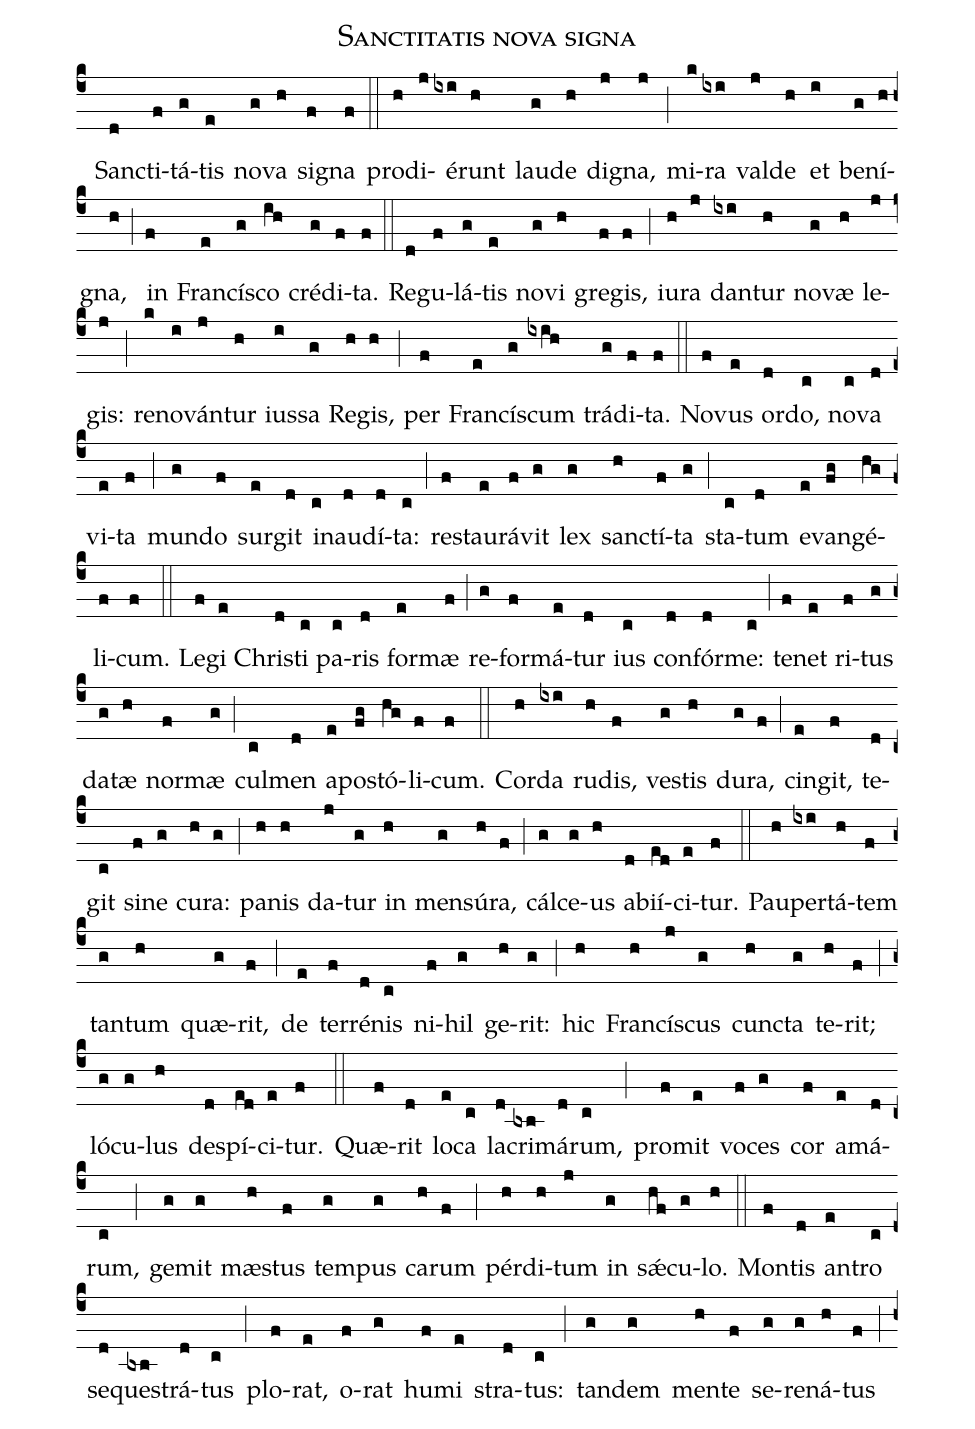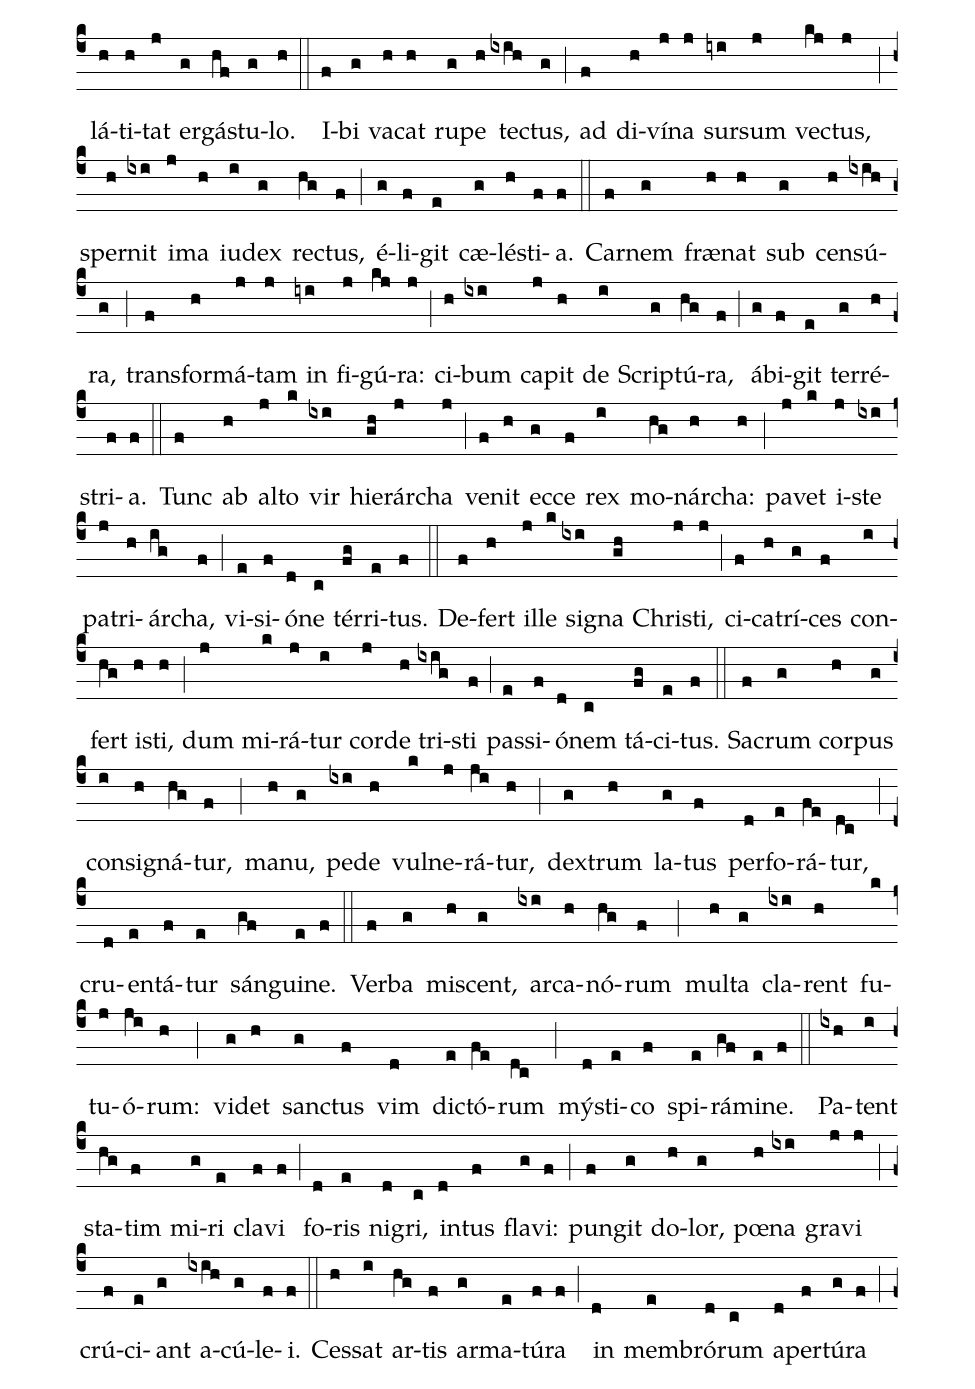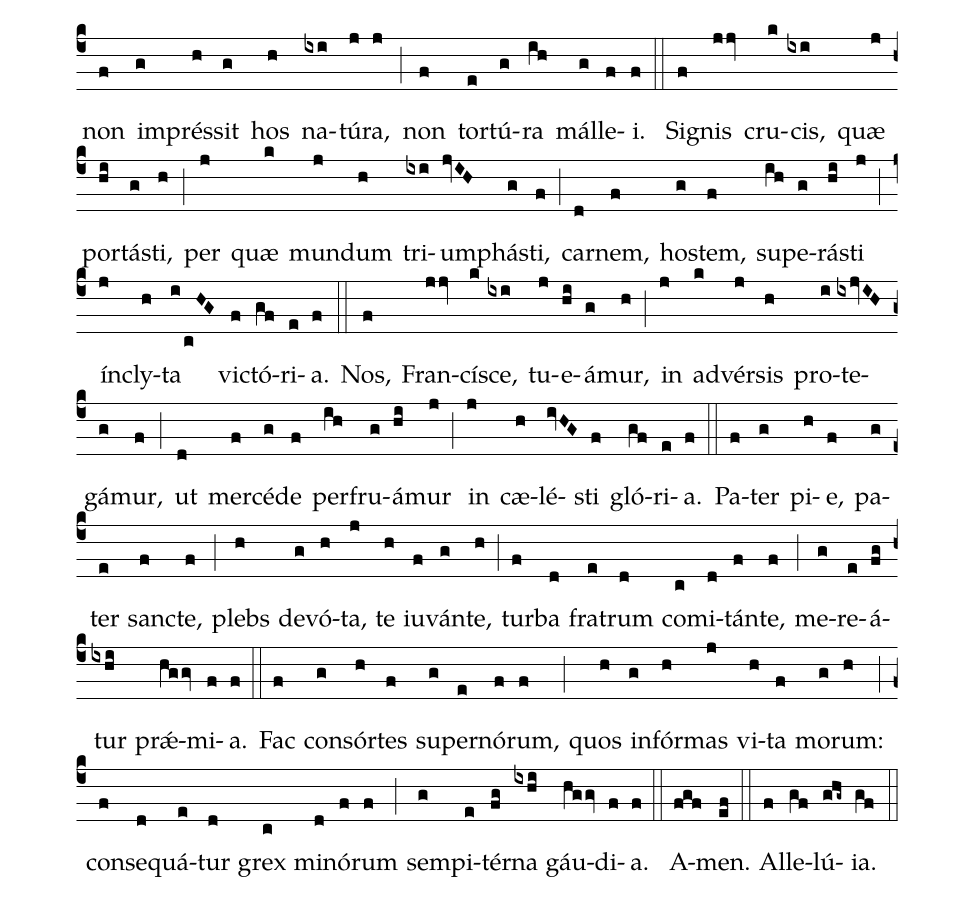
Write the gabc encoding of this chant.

name:Sanctitatis nova signa;
mode:VI;
%%
(c4) () San(d)cti(f)tá(g)tis(e) no(g)va(h) si(f)gna(f) (::) pro(h)di(j)é(ixi)runt(h) lau(g)de(h) di(j)gna,(j) (;) mi(k)ra(ixi) val(j)de(h) et(i) be(g)ní(h)gna,(h) (;) in(f) Fran(e)cí(g)sco(ih) cré(g)di(f)ta.(f) (::) Re(d)gu(f)lá(g)tis(e) no(g)vi(h) gre(f)gis,(f) (;) iu(h)ra(j) dan(ixi)tur(h) no(g)væ(h) le(j)gis:(j) (;) re(k)no(i)ván(j)tur(h) ius(i)sa(g) Re(h)gis,(h) (;) per(f) Fran(e)cí(g)scum(ixih) trá(g)di(f)ta.(f) (::) No(f)vus(e) or(d)do,(c) no(c)va(d) vi(e)ta(f) (;) mun(g)do(f) sur(e)git(d) in(c)au(d)dí(d)ta:(c) (;) re(f)stau(e)rá(f)vit(g) lex(g) san(h)ctí(f)ta(g) (;) sta(c)tum(d) e(e)van(fg)gé(hg)li(f)cum.(f) (::) Le(f)gi(e) Chri(d)sti(c) pa(c)ris(d) for(e)mæ(f) (;) re(g)for(f)má(e)tur(d) ius(c) con(d)fór(d)me:(c) (;) te(f)net(e) ri(f)tus(g) da(g)tæ(h) nor(f)mæ(g) (;) cul(c)men(d) a(e)po(fg)stó(hg)li(f)cum.(f) (::) Cor(h)da(ixi) ru(h)dis,(f) ve(g)stis(h) du(g)ra,(f) (;) cin(e)git,(f) te(d)git(c) si(f)ne(g) cu(h)ra:(g) (;) pa(h)nis(h) da(j)tur(g) in(h) men(g)sú(h)ra,(f) (;) cál(g)ce(g)us(h) ab(d)ií(ed)ci(e)tur.(f) (::) Pau(h)per(ixi)tá(h)tem(f) tan(g)tum(h) quæ(g)rit,(f) (;) de(e) ter(f)ré(d)nis(c) ni(f)hil(g) ge(h)rit:(g) (;) hic(h) Fran(h)cí(j)scus(g) cun(h)cta(g) te(h)rit;(f) (;) ló(g)cu(g)lus(h) de(d)spí(ed)ci(e)tur.(f) (::) Quæ(f)rit(d) lo(e)ca(c) la(d)cri(bxb)má(d)rum,(c) (;) pro(f)mit(e) vo(f)ces(g) cor(f) a(e)má(d)rum,(c) (;) ge(g)mit(g) mæ(h)stus(f) tem(g)pus(g) ca(h)rum(f) (;) pér(h)di(h)tum(j) in(g) s{<sp>'ae</sp>}(hf)cu(g)lo.(h) (::) Mon(f)tis(d) an(e)tro(c) se(d)que(bxb)strá(d)tus(c) (;) plo(f)rat,(e) o(f)rat(g) hu(f)mi(e) stra(d)tus:(c) (;) tan(g)dem(g) men(h)te(f) se(g)re(g)ná(h)tus(f) (;) lá(h)ti(h)tat(j) er(g)gá(hf)stu(g)lo.(h) (::) I(f)bi(g) va(h)cat(h) ru(g)pe(h) te(ixih)ctus,(g) (;) ad(f) di(h)ví(j)na(j) sur(iyi)sum(j) ve(kj)ctus,(j) (;) sper(h)nit(ixi) i(j)ma(h) iu(i)dex(g) re(hg)ctus,(f) (;) é(g)li(f)git(e) cæ(g)lé(h)sti(f)a.(f) (::) Car(f)nem(g) fræ(h)nat(h) sub(g) cen(h)sú(ixih)ra,(g) (;) trans(f)for(h)má(j)tam(j) in(iyi) fi(j)gú(kj)ra:(j) (;) ci(h)bum(ixi) ca(j)pit(h) de(i) Scrip(g)tú(hg)ra,(f) (;) á(g)bi(f)git(e) ter(g)ré(h)stri(f)a.(f) (::) Tunc(f) ab(h) al(j)to(k) vir(ixi) hi{}e(gh)rár(j)cha(j) (;) ve(f)nit(h) ec(g)ce(f) rex(i) mo(hg)nár(h)cha:(h) (;) pa(j)vet(k) i(j)ste(ixi) pa(j)tri(h)ár(ig)cha,(f) (;) vi(e)si(f)ó(d)ne(c) tér(fg)ri(e)tus.(f) (::) De(f)fert(h) il(j)le(k) si(ixi)gna(gh) Chri(j)sti,(j) (;) ci(f)ca(h)trí(g)ces(f) con(i)fert(hg) i(h)sti,(h) (;) dum(j) mi(k)rá(j)tur(i) cor(j)de(h) tri(ixig)sti(f) (;) pas(e)si(f)ó(d)nem(c) tá(fg)ci(e)tus.(f) (::) Sa(f)crum(g) cor(h)pus(g) con(i)si(h)gná(hg)tur,(f) (;) ma(h)nu,(g) pe(ixi)de(h) vul(k)ne(j)rá(ji)tur,(h) (;) dex(g)trum(h) la(g)tus(f) per(d)fo(e)rá(fe)tur,(dc) (;) cru(d)en(e)tá(f)tur(e) sán(gf)gui(e)ne.(f) (::) Ver(f)ba(g) mi(h)scent,(g) ar(ixi)ca(h)nó(hg)rum(f) (;) mul(h)ta(g) cla(ixi)rent(h) fu(k)tu(j)ó(ji)rum:(h) (;) vi(g)det(h) san(g)ctus(f) vim(d) di(e)ctó(fe)rum(dc) (;) mý(d)sti(e)co(f) spi(e)rá(gf)mi(e)ne.(f) (::) Pa(ixh)tent(i) sta(hg)tim(f) mi(g)ri(e) cla(f)vi(f) (;) fo(d)ris(e) ni(d)gri,(c) in(d)tus(f) fla(g)vi:(f) (;) pun(f)git(g) do(h)lor,(g) pœ(h)na(ixi) gra(j)vi(j) (;) crú(f)ci(e)ant(g) a(ixih)cú(g)le(f)i.(f) (::) Ces(h)sat(i) ar(hg)tis(f) ar(g)ma(e)tú(f)ra(f) (;) in(d) mem(e)bró(d)rum(c) a(d)per(f)tú(g)ra(f) (;) non(f) im(g)prés(h)sit(g) hos(h) na(ixi)tú(j)ra,(j) (;) non(f) tor(e)tú(g)ra(ih) mál(g)le(f)i.(f) (::) Si(f)gnis(jjv) cru(k)cis,(ixi) quæ(j) por(hi)tá(g)sti,(h) (;) per(j) quæ(k) mun(j)dum(h) tri(ixi)um(jvIH)phá(g)sti,(f) (;) car(d)nem,(f) ho(g)stem,(f) su(ih)pe(g)rá(hi)sti(j) (;) ín(j)cly(h)ta(icHG) vi(f)ctó(gf)ri(e)a.(f) (::) Nos,(f) Fran(jjv)cí(k)sce,(ixi) tu(j)e(hi)á(g)mur,(h) (;) in(j) ad(k)vér(j)sis(h) pro(i)te(ixjvIH)gá(g)mur,(f) (;) ut(d) mer(f)cé(g)de(f) per(ih)fru(g)á(hi)mur(j) (;) in(j) cæ(h)lé(ivHG)sti(f) gló(gf)ri(e)a.(f) (::) Pa(f)ter(g) pi(h)e,(f) pa(g)ter(e) san(f)cte,(f) (;) plebs(h) de(g)vó(h)ta,(j) te(h) iu(f)ván(g)te,(h) (;) tur(f)ba(d) fra(e)trum(d) co(c)mi(d)tán(f)te,(f) (;) me(g)re(e)á(fg)tur(ixhi) pr{<sp>'ae</sp>}(hggv)mi(f)a.(f) (::) Fac(f) con(g)sór(h)tes(f) su(g)per(e)nó(f)rum,(f) (;) quos(h) in(g)fór(h)mas(j) vi(h)ta(f) mo(g)rum:(h) (;) con(f)se(d)quá(e)tur(d) grex(c) mi(d)nó(f)rum(f) (;) sem(g)pi(e)tér(fg)na(ixhi) gáu(hggv)di(f)a.(f) (::) A(fgf)men.(ef) (::) Al(f)le(gf)lú(ghg~)ia.(gf) (::)
